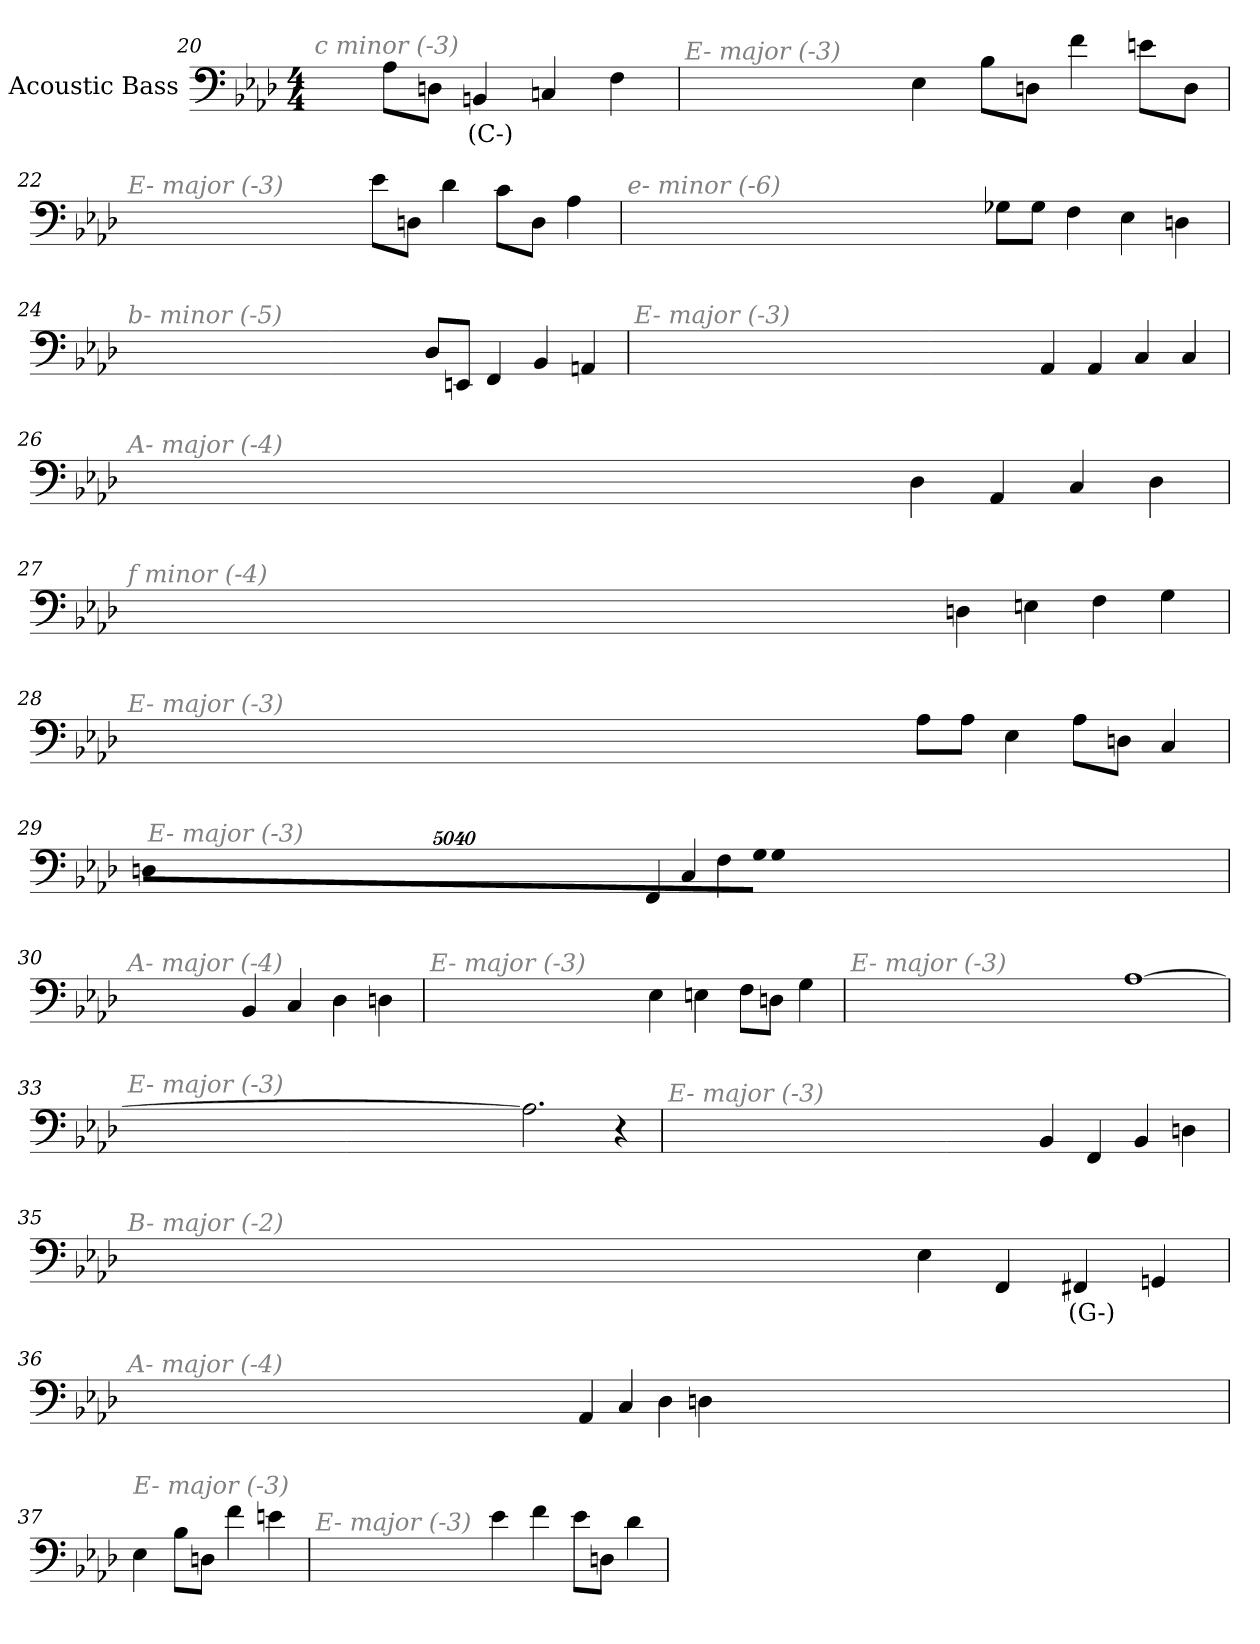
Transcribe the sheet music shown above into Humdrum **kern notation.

**kern	**text
*part1	*part1
*staff1	*staff1
*I"Acoustic Bass	*
*clefF4	*
*ITrd7c12	*
*k[b-e-a-d-]	*
*A-:	*
*M4/4	*
=20	=20
!LO:TX:i:color=#808080:t=c minor (-3)	!
8AA-L	.
8DDnJ	.
4BBBni	(C-)
4CCn	.
4FF	.
=21	=21
!LO:TX:i:color=#808080:t=E- major (-3)	!
4EE-	.
8BB-L	.
8DDnJ	.
4F	.
8EnL	.
8DDJ	.
=22	=22
!LO:TX:i:color=#808080:t=E- major (-3)	!
8E-L	.
8DDnJ	.
4D-	.
8CL	.
8DDJ	.
4AA-	.
=23	=23
!LO:TX:i:color=#808080:t=e- minor (-6)	!
8GG-XL	.
8GG-J	.
4FF	.
4EE-	.
4DDn	.
=24	=24
!LO:TX:i:color=#808080:t=b- minor (-5)	!
8DD-L	.
8EEEnJ	.
4FFF	.
4BBB-	.
4AAAn	.
=25	=25
!LO:TX:i:color=#808080:t=E- major (-3)	!
4AAA-	.
4AAA-	.
4CC	.
4CC	.
=26	=26
!LO:TX:i:color=#808080:t=A- major (-4)	!
4DD-	.
4AAA-	.
4CC	.
4DD-	.
=27	=27
!LO:TX:i:color=#808080:t=f minor (-4)	!
4DDn	.
4EEn	.
4FF	.
4GG	.
=28	=28
!LO:TX:i:color=#808080:t=E- major (-3)	!
8AA-L	.
8AA-J	.
4EE-	.
8AA-L	.
8DDnJ	.
4CC	.
=29	=29
!LO:TX:i:color=#808080:t=E- major (-3)	!
4FFF	.
4CC	.
4FF	.
!LO:N:vis=8	!
40320%3347GGL	.
!LO:N:vis=8	!
40320%3347GG	.
!LO:N:vis=8	!
40320%3347DDnJ	.
=30	=30
!LO:TX:i:color=#808080:t=A- major (-4)	!
4BBB-	.
4CC	.
4DD-	.
4DDn	.
=31	=31
!LO:TX:i:color=#808080:t=E- major (-3)	!
4EE-	.
4EEn	.
8FFL	.
8DDnJ	.
4GG	.
=32	=32
!LO:TX:i:color=#808080:t=E- major (-3)	!
[1AA-	.
=33	=33
!LO:TX:i:color=#808080:t=E- major (-3)	!
2.AA-]	.
4r	.
=34	=34
!LO:TX:i:color=#808080:t=E- major (-3)	!
4BBB-	.
4FFF	.
4BBB-	.
4DDn	.
=35	=35
!LO:TX:i:color=#808080:t=B- major (-2)	!
4EE-	.
4FFF	.
4FFF#Xi	(G-)
4GGGn	.
=36	=36
!LO:TX:i:color=#808080:t=A- major (-4)	!
4AAA-	.
4CC	.
4DD-	.
4DDn	.
=37	=37
!LO:TX:i:color=#808080:t=E- major (-3)	!
4EE-	.
8BB-L	.
8DDnJ	.
4F	.
4En	.
=38	=38
!LO:TX:i:color=#808080:t=E- major (-3)	!
4E-	.
4F	.
8E-L	.
8DDnJ	.
4D-	.
=	=
*-	*-
